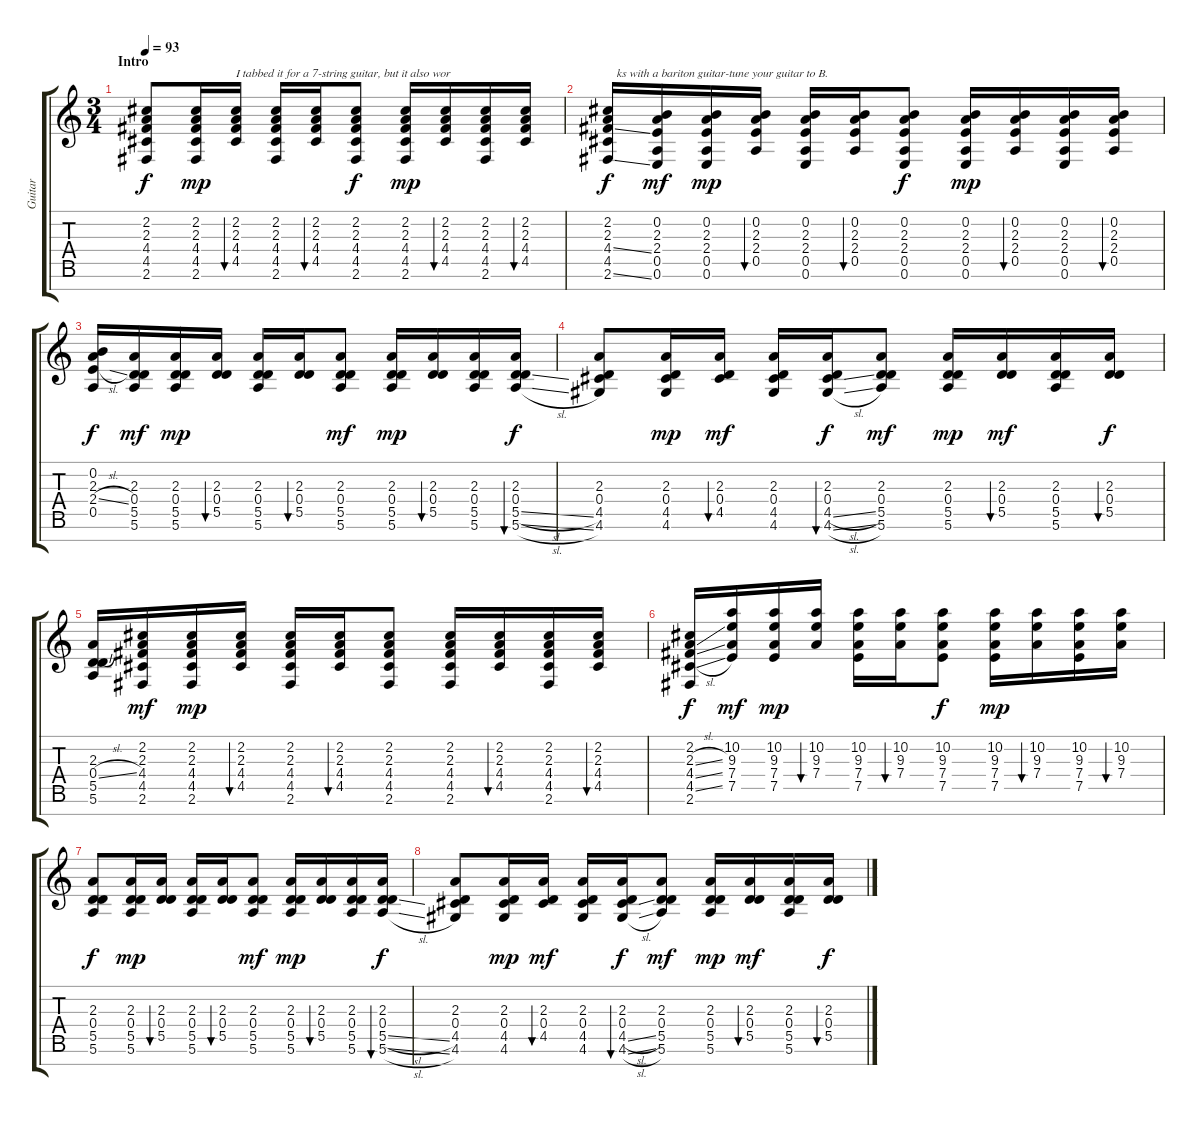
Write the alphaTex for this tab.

\track ("Guitar" "Guitar") {instrument distortionguitar}
\staff {score tabs}
\tuning (E4 B3 G3 D3 A2 E2 B1) {hide}
\ts (3 4)
\section ("" "Intro")
\tempo 93
\clef g2
\ks c
(2.2 2.3 4.4 4.5 2.6).8{dy f instrument acousticguitarsteel} (2.2 2.3 4.4 4.5 2.6).16{dy mp} (2.2 2.3 4.4 4.5).16{bu 60 txt "I tabbed it for a 7-string guitar, but it also wor"} (2.2 2.3 4.4 4.5 2.6).16 (2.2 2.3 4.4 4.5).16{bu 60} (2.2 2.3 4.4 4.5 2.6).8{dy f} (2.2 2.3 4.4 4.5 2.6).16{dy mp} (2.2 2.3 4.4 4.5).16{bu 60} (2.2 2.3 4.4 4.5 2.6).16 (2.2 2.3 4.4 4.5).16{bu 60} |
(2.2 2.3 4.4{ss} 4.5 2.6{ss}).16{txt "   ks with a bariton guitar-tune your guitar to B." dy f} (0.2 2.3 2.4 0.5 0.6).16{dy mf} (0.2 2.3 2.4 0.5 0.6).16{dy mp} (0.2 2.3 2.4 0.5).16{bu 60} (0.2 2.3 2.4 0.5 0.6).16 (0.2 2.3 2.4 0.5).16{bu 60} (0.2 2.3 2.4 0.5 0.6).8{dy f} (0.2 2.3 2.4 0.5 0.6).16{dy mp} (0.2 2.3 2.4 0.5).16{bu 60} (0.2 2.3 2.4 0.5 0.6).16 (0.2 2.3 2.4 0.5).16{bu 60} |
(0.2 2.3 2.4{sl} 0.5).16{dy f} (2.3 0.4 5.5 5.6).16{dy mf} (2.3 0.4 5.5 5.6).16{dy mp} (2.3 0.4 5.5).16{bu 60} (2.3 0.4 5.5 5.6).16 (2.3 0.4 5.5).16{bu 60} (2.3 0.4 5.5 5.6).8{dy mf} (2.3 0.4 5.5 5.6).16{dy mp} (2.3 0.4 5.5).16{bu 60} (2.3 0.4 5.5 5.6).16 (2.3 0.4 5.5{sl} 5.6{sl}).16{bu 60 dy f} |
(2.3 0.4 4.5 4.6).8 (2.3 0.4 4.5 4.6).16{dy mp} (2.3 0.4 4.5).16{bu 60 dy mf} (2.3 0.4 4.5 4.6).16 (2.3 0.4 4.5{sl} 4.6{sl}).16{bu 60 dy f} (2.3 0.4 5.5 5.6).8{dy mf} (2.3 0.4 5.5 5.6).16{dy mp} (2.3 0.4 5.5).16{bu 60 dy mf} (2.3 0.4 5.5 5.6).16 (2.3 0.4 5.5).16{bu 60 dy f} |
(2.3 0.4{sl} 5.5 5.6).16 (2.2 2.3 4.4 4.5 2.6).16{dy mf} (2.2 2.3 4.4 4.5 2.6).16{dy mp} (2.2 2.3 4.4 4.5).16{bu 60} (2.2 2.3 4.4 4.5 2.6).16 (2.2 2.3 4.4 4.5).16{bu 60} (2.2 2.3 4.4 4.5 2.6).8 (2.2 2.3 4.4 4.5 2.6).16 (2.2 2.3 4.4 4.5).16{bu 60} (2.2 2.3 4.4 4.5 2.6).16 (2.2 2.3 4.4 4.5).16{bu 60} |
(2.2 2.3{sl} 4.4{sl} 4.5{sl} 2.6).16{dy f} (10.2 9.3 7.4 7.5).16{dy mf} (10.2 9.3 7.4 7.5).16{dy mp} (10.2 9.3 7.4).16{bu 60} (10.2 9.3 7.4 7.5).16 (10.2 9.3 7.4).16{bu 60} (10.2 9.3 7.4 7.5).8{dy f} (10.2 9.3 7.4 7.5).16{dy mp} (10.2 9.3 7.4).16{bu 60} (10.2 9.3 7.4 7.5).16 (10.2 9.3 7.4).16{bu 60} |
(2.3 0.4 5.5 5.6).8{dy f} (2.3 0.4 5.5 5.6).16{dy mp} (2.3 0.4 5.5).16{bu 60} (2.3 0.4 5.5 5.6).16 (2.3 0.4 5.5).16{bu 60} (2.3 0.4 5.5 5.6).8{dy mf} (2.3 0.4 5.5 5.6).16{dy mp} (2.3 0.4 5.5).16{bu 60} (2.3 0.4 5.5 5.6).16 (2.3 0.4 5.5{sl} 5.6{sl}).16{bu 60 dy f} |
(2.3 0.4 4.5 4.6).8 (2.3 0.4 4.5 4.6).16{dy mp} (2.3 0.4 4.5).16{bu 60 dy mf} (2.3 0.4 4.5 4.6).16 (2.3 0.4 4.5{sl} 4.6{sl}).16{bu 60 dy f} (2.3 0.4 5.5 5.6).8{dy mf} (2.3 0.4 5.5 5.6).16{dy mp} (2.3 0.4 5.5).16{bu 60 dy mf} (2.3 0.4 5.5 5.6).16 (2.3 0.4 5.5).16{bu 60 dy f}
